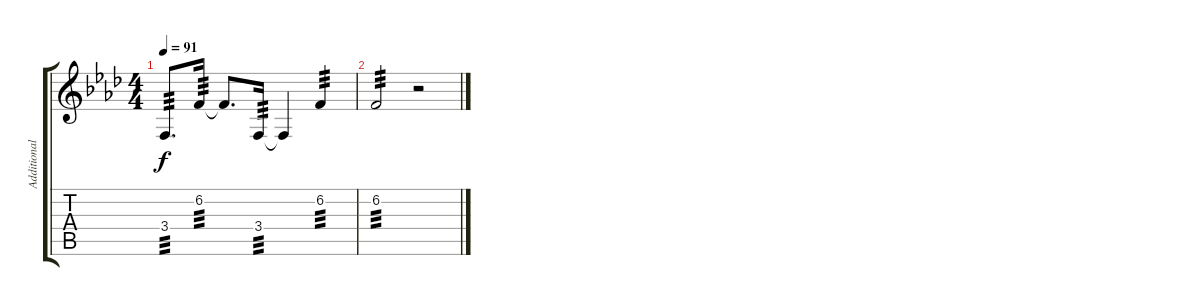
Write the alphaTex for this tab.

\track ("Additional FX" "Additional") {instrument helicopter}
\staff {score tabs}
\tuning (E4 B3 G3 D3 A2 E2) {hide}
\ts (4 4)
\tempo 91
\clef g2
\ks fminor
3.4.8{d tp 3 dy f} 6.2.16{tp 3} 6.2{t}.8{d} 3.4.16{tp 3} 3.4{t}.4 6.2.4{tp 3} |
6.2.2{tp 3} r.2
